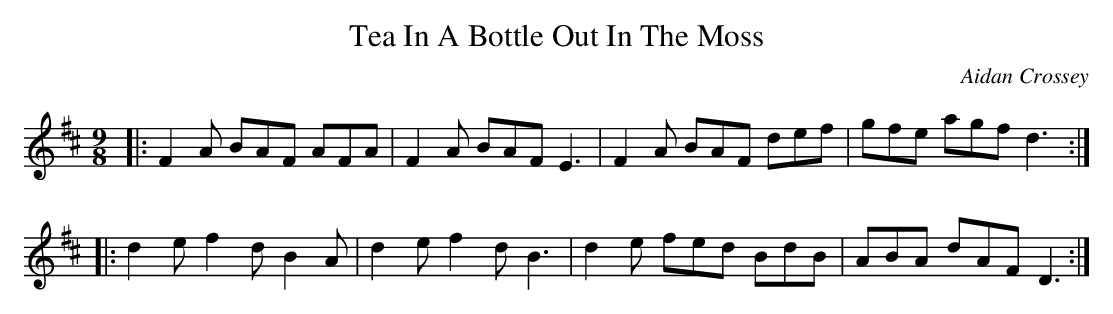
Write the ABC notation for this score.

X:1
T:Tea In A Bottle Out In The Moss
C:Aidan Crossey
M:9/8
K:D
|:F2A BAF AFA|F2A BAF E3|F2A BAF def|gfe agf d3:|
|:d2e f2d B2A|d2e f2d B3|d2e fed BdB|ABA dAF D3:|
